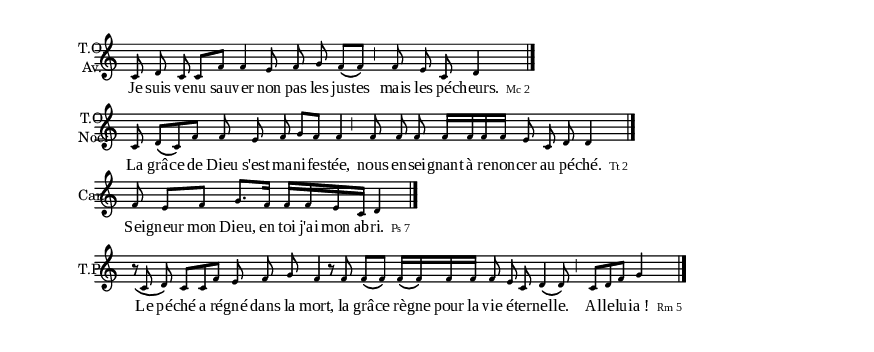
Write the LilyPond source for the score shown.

\version "2.14.0"
\include "definitions.ly"

%\markup {  \hspace #-10 \fill-line { "Psalm 13" "Mode 2" \null \null } }
\noPageBreak


\relative d' { 
	\new Staff {
		\cadenzaOn
		\set Staff.instrumentName = \markup{ \center-column { T.O. Av. } }
		\times 2/3 { c8 d c }
		c[ f]
		f4
		\times 2/3 { e8 f g }
		f[\( f\)]
		\cesure\pespace
		\times 2/3 { f e c }
		d4
		\endBar
	}

	\addlyrics {
		Je suis ve -- nu sau -- ver non pas les jus -- tes mais les pé -- cheurs.
		\markup { \citation #"Mc 2" } 
	}
}
\relative d' { 
	\new Staff {
		\cadenzaOn
		\set Staff.instrumentName = \markup{ \center-column { T.O. Noël } }
		c8
		\times 2/3 { d[\( c\) f] }
		\times 2/3 { f e f }
		g[ f]
		f4
		\cesure\pespace
		\times 2/3 { f8 f f }
		f16[ f f f]
		\times 2/3 { e8 c d }
		d4
		\endBar
	}

	\addlyrics {
		La grâ -- ce de Dieu s'est ma -- ni -- fes -- tée, nous en -- sei -- gnant à re -- non -- cer au pé -- ché.
		\markup { \citation #"Tt 2" } 
	}
}
\relative d' { 
	\new Staff {
		\cadenzaOn
		\set Staff.instrumentName = \markup{ \center-column { Car. } }
		f8 e[ f]  g8.[ f16]   f16[ f e c] d4
		\endBar
	}

	\addlyrics {
		Sei -- gneur mon Dieu, en toi j'ai mon ab -- ri.
		\markup { \citation #"Ps 7" } 
	}
}

\relative d' { 
	\new Staff {
		\cadenzaOn
		\set Staff.instrumentName = \markup{ \center-column { T.P. } }
		\times 2/3 { r8_\( c d\) }
		\times 2/3 { c[ c f] }
		\times 2/3 { e f g }
		f4
		r8 f
		f[\( f\)]
		f16[\( f\) f f] 
		\times 2/3 { f8 e c }
		\times 2/3 { d4\( d8\) }
		\cesureall\pespace
		\times 2/3 {c8[ d f]}
		g4
		\endBar
	}

	\addlyrics {
		Le pé -- ché a ré -- gné dans la mort, la grâ -- ce rè -- gne pour la vie é -- ter -- nel -- le. Al -- le -- lu -- "ia !"
		\markup { \citation #"Rm 5" } 
	}
}

